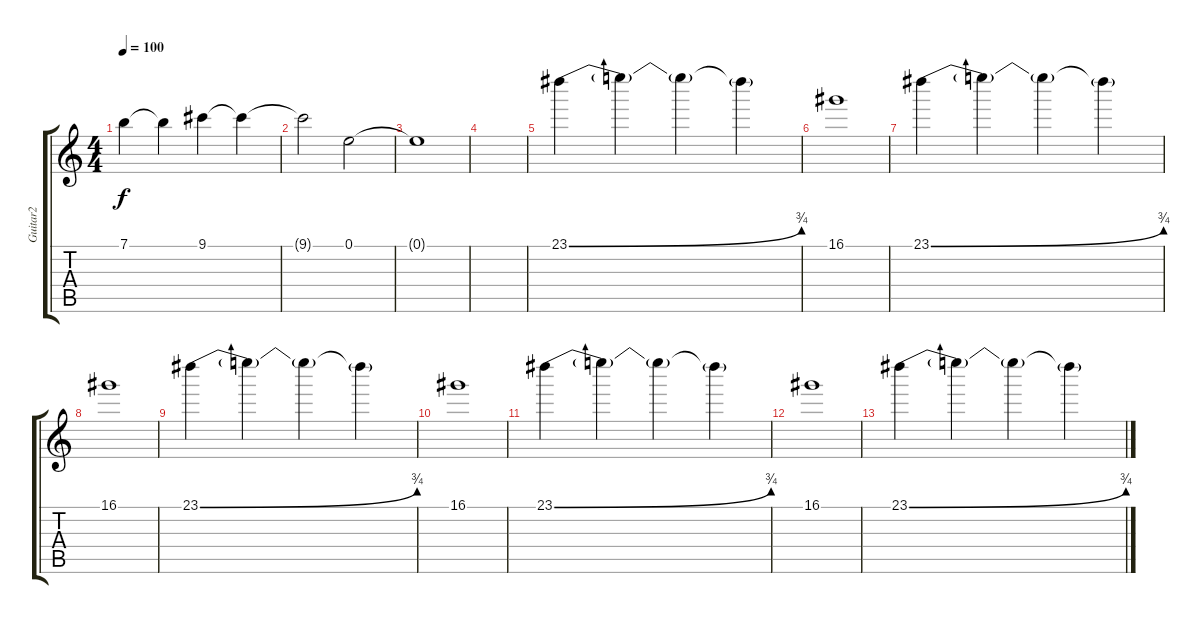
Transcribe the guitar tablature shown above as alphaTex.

\track ("Guitar2" "Guitar2") {instrument overdrivenguitar}
\staff {score tabs}
\tuning (E4 B3 G3 D3 A2 E2) {hide}
\ts (4 4)
\tempo 100
\clef g2
\ks c
7.1.4{dy f} 7.1{t}.4 9.1.4 9.1{t}.4 |
9.1{t}.2 0.1.2 |
0.1{t}.1 |
|
23.1{be (bend 0 0 60 3)}.4{volume 6} 23.1{t}.4 23.1{t}.4 23.1{t}.4 |
16.1.1 |
23.1{be (bend 0 0 60 3)}.4 23.1{t}.4 23.1{t}.4 23.1{t}.4 |
16.1.1 |
23.1{be (bend 0 0 60 3)}.4 23.1{t}.4 23.1{t}.4 23.1{t}.4 |
16.1.1 |
23.1{be (bend 0 0 60 3)}.4 23.1{t}.4 23.1{t}.4 23.1{t}.4 |
16.1.1 |
23.1{be (bend 0 0 60 3)}.4 23.1{t}.4 23.1{t}.4 23.1{t}.4
